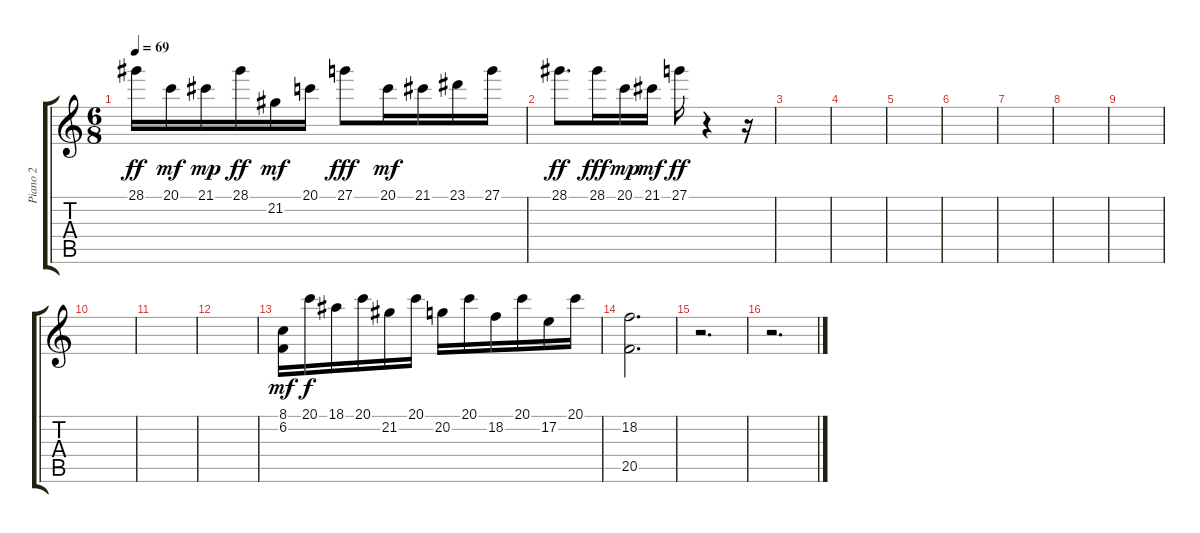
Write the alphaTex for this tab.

\track ("Piano 2" "Piano 2") {instrument acousticgrandpiano}
\staff {score tabs}
\tuning (E4 B3 G3 D3 A2 E2) {hide}
\ts (6 8)
\tempo 69
\clef g2
\ks c
28.1.16{dy ff} 20.1.16{dy mf} 21.1.16{dy mp} 28.1.16{dy ff} 21.2.16{dy mf} 20.1.16 27.1.8{dy fff} 20.1.16{dy mf} 21.1.16 23.1.16 27.1.16 |
28.1.8{d dy ff} 28.1.16{dy fff} 20.1.16{dy mp} 21.1.16{dy mf} 27.1.16{dy ff} r.4 r.16 |
|
|
|
|
|
|
|
|
|
|
(8.1 6.2).16{dy mf} 20.1.16{dy f} 18.1.16 20.1.16 21.2.16 20.1.16 20.2.16 20.1.16 18.2.16 20.1.16 17.2.16 20.1.16 |
(18.2 20.5).2{d} |
r.2{d} |
r.2{d}
